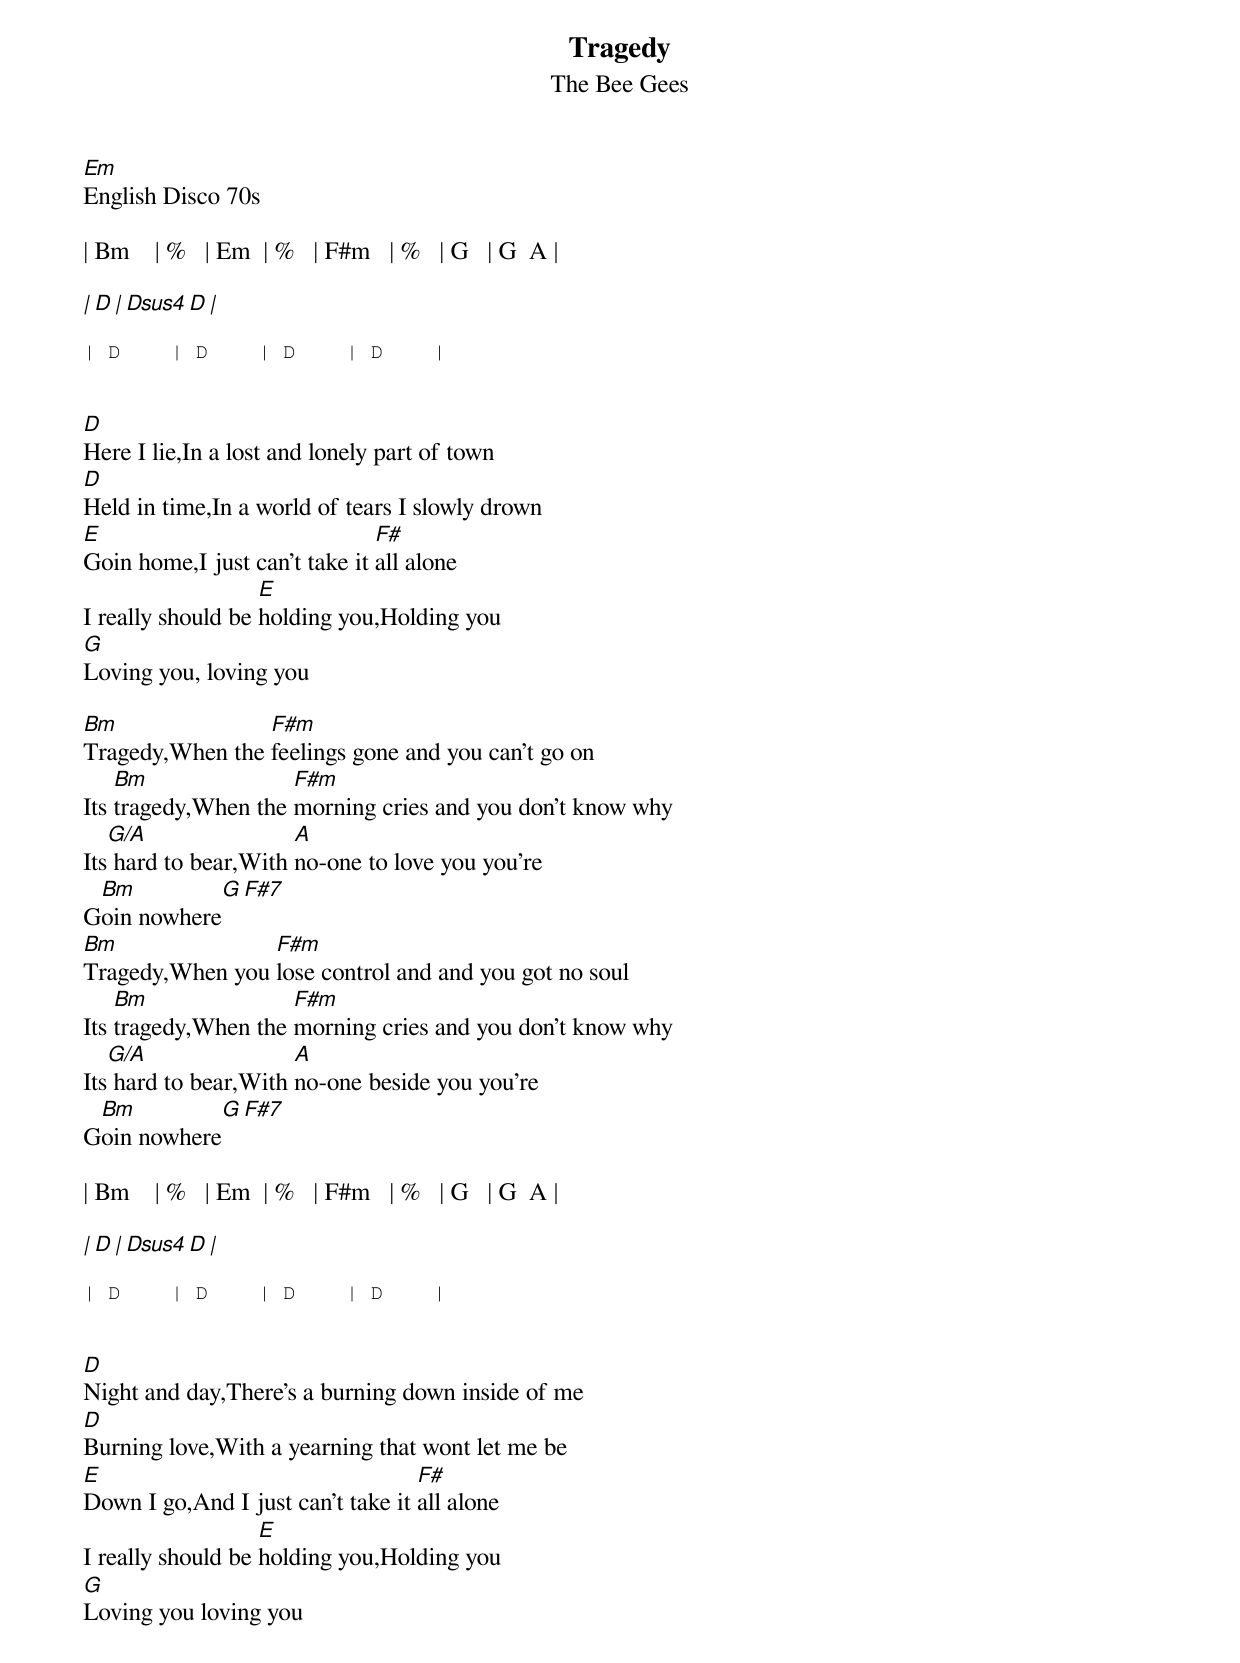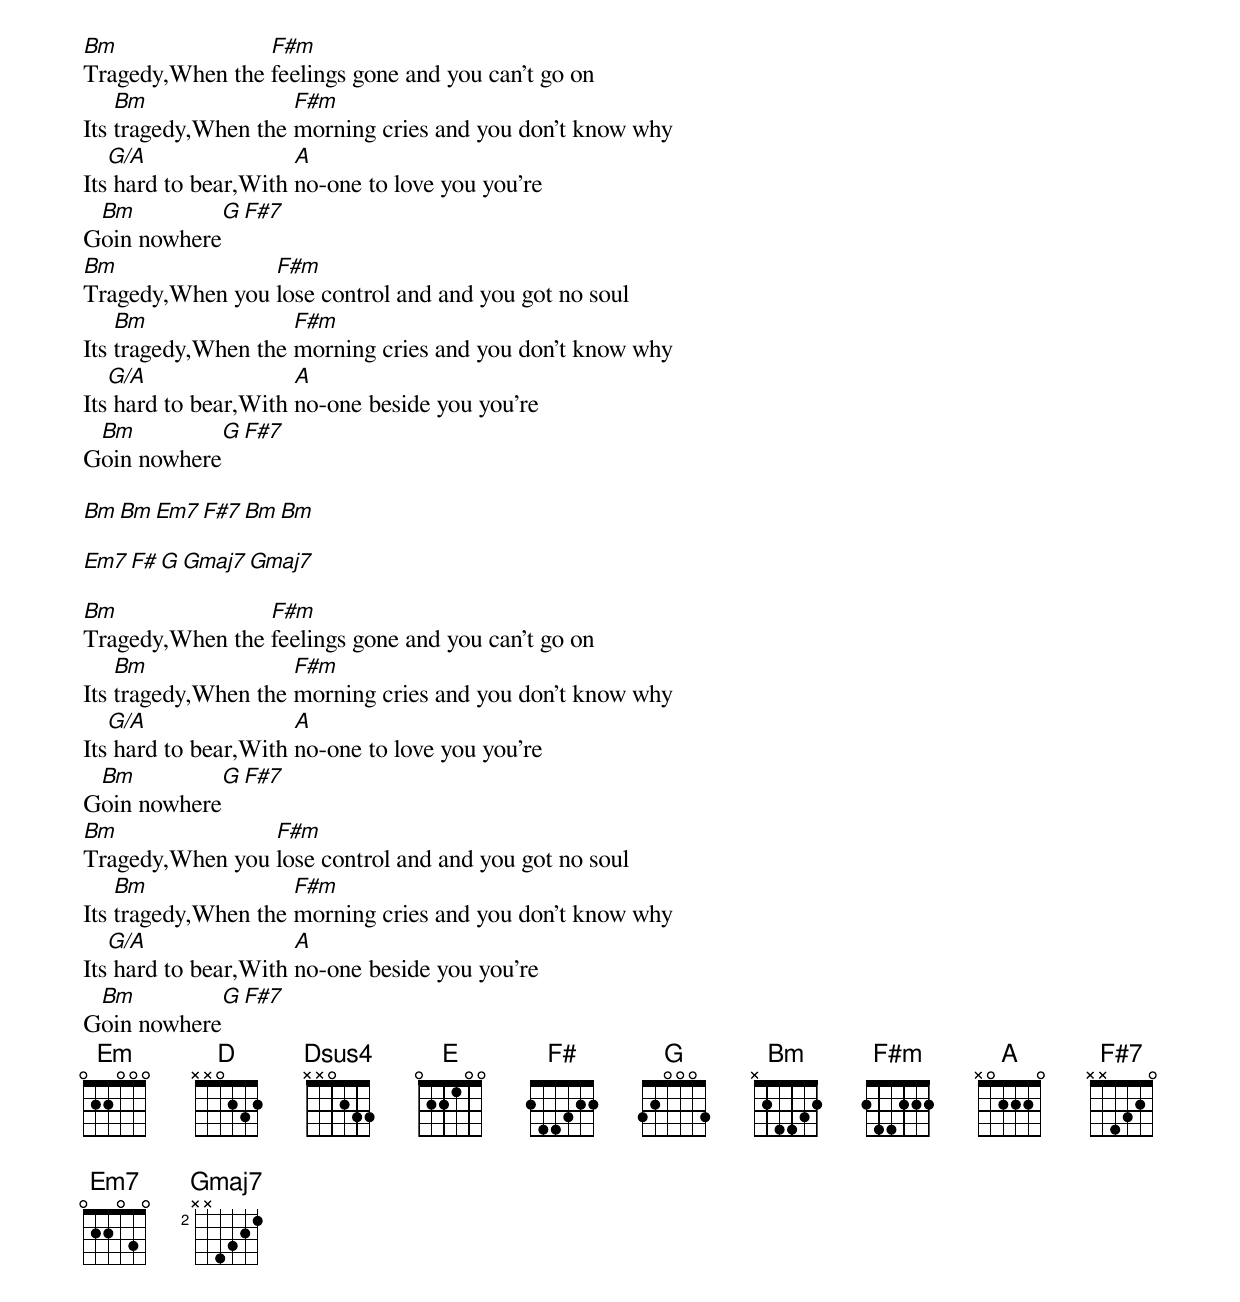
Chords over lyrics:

Tragedy
The Bee Gees
Em
English Disco 70s

| Bm    | %   | Em  | %   | F#m   | %   | G   | G  A |

| D    | Dsus4  D  |

| D    | D    | D    | D    |


D
Here I lie,In a lost and lonely part of town
D
Held in time,In a world of tears I slowly drown
E                              F#
Goin home,I just can't take it all alone
                   E
I really should be holding you,Holding you
G
Loving you, loving you

Bm               F#m
Tragedy,When the feelings gone and you can't go on
    Bm               F#m
Its tragedy,When the morning cries and you don't know why
   G/A                A
Its hard to bear,With no-one to love you you're
 Bm            G  F#7
Goin nowhere
Bm               F#m
Tragedy,When you lose control and and you got no soul
    Bm               F#m
Its tragedy,When the morning cries and you don't know why
   G/A                A
Its hard to bear,With no-one beside you you're
 Bm            G  F#7
Goin nowhere

| Bm    | %   | Em  | %   | F#m   | %   | G   | G  A |

| D    | Dsus4  D  |

| D    | D    | D    | D    |


D
Night and day,There's a burning down inside of me
D
Burning love,With a yearning that wont let me be
E                                  F#
Down I go,And I just can't take it all alone
                   E
I really should be holding you,Holding you
G
Loving you loving you

Bm               F#m
Tragedy,When the feelings gone and you can't go on
    Bm               F#m
Its tragedy,When the morning cries and you don't know why
   G/A                A
Its hard to bear,With no-one to love you you're
 Bm            G  F#7
Goin nowhere
Bm               F#m
Tragedy,When you lose control and and you got no soul
    Bm               F#m
Its tragedy,When the morning cries and you don't know why
   G/A                A
Its hard to bear,With no-one beside you you're
 Bm            G  F#7
Goin nowhere

Bm    Bm    Em7   F#7    Bm    Bm

Em7   F#    G     Gmaj7   Gmaj7

Bm               F#m
Tragedy,When the feelings gone and you can't go on
    Bm               F#m
Its tragedy,When the morning cries and you don't know why
   G/A                A
Its hard to bear,With no-one to love you you're
 Bm            G  F#7
Goin nowhere
Bm               F#m
Tragedy,When you lose control and and you got no soul
    Bm               F#m
Its tragedy,When the morning cries and you don't know why
   G/A                A
Its hard to bear,With no-one beside you you're
 Bm            G  F#7
Goin nowhere
